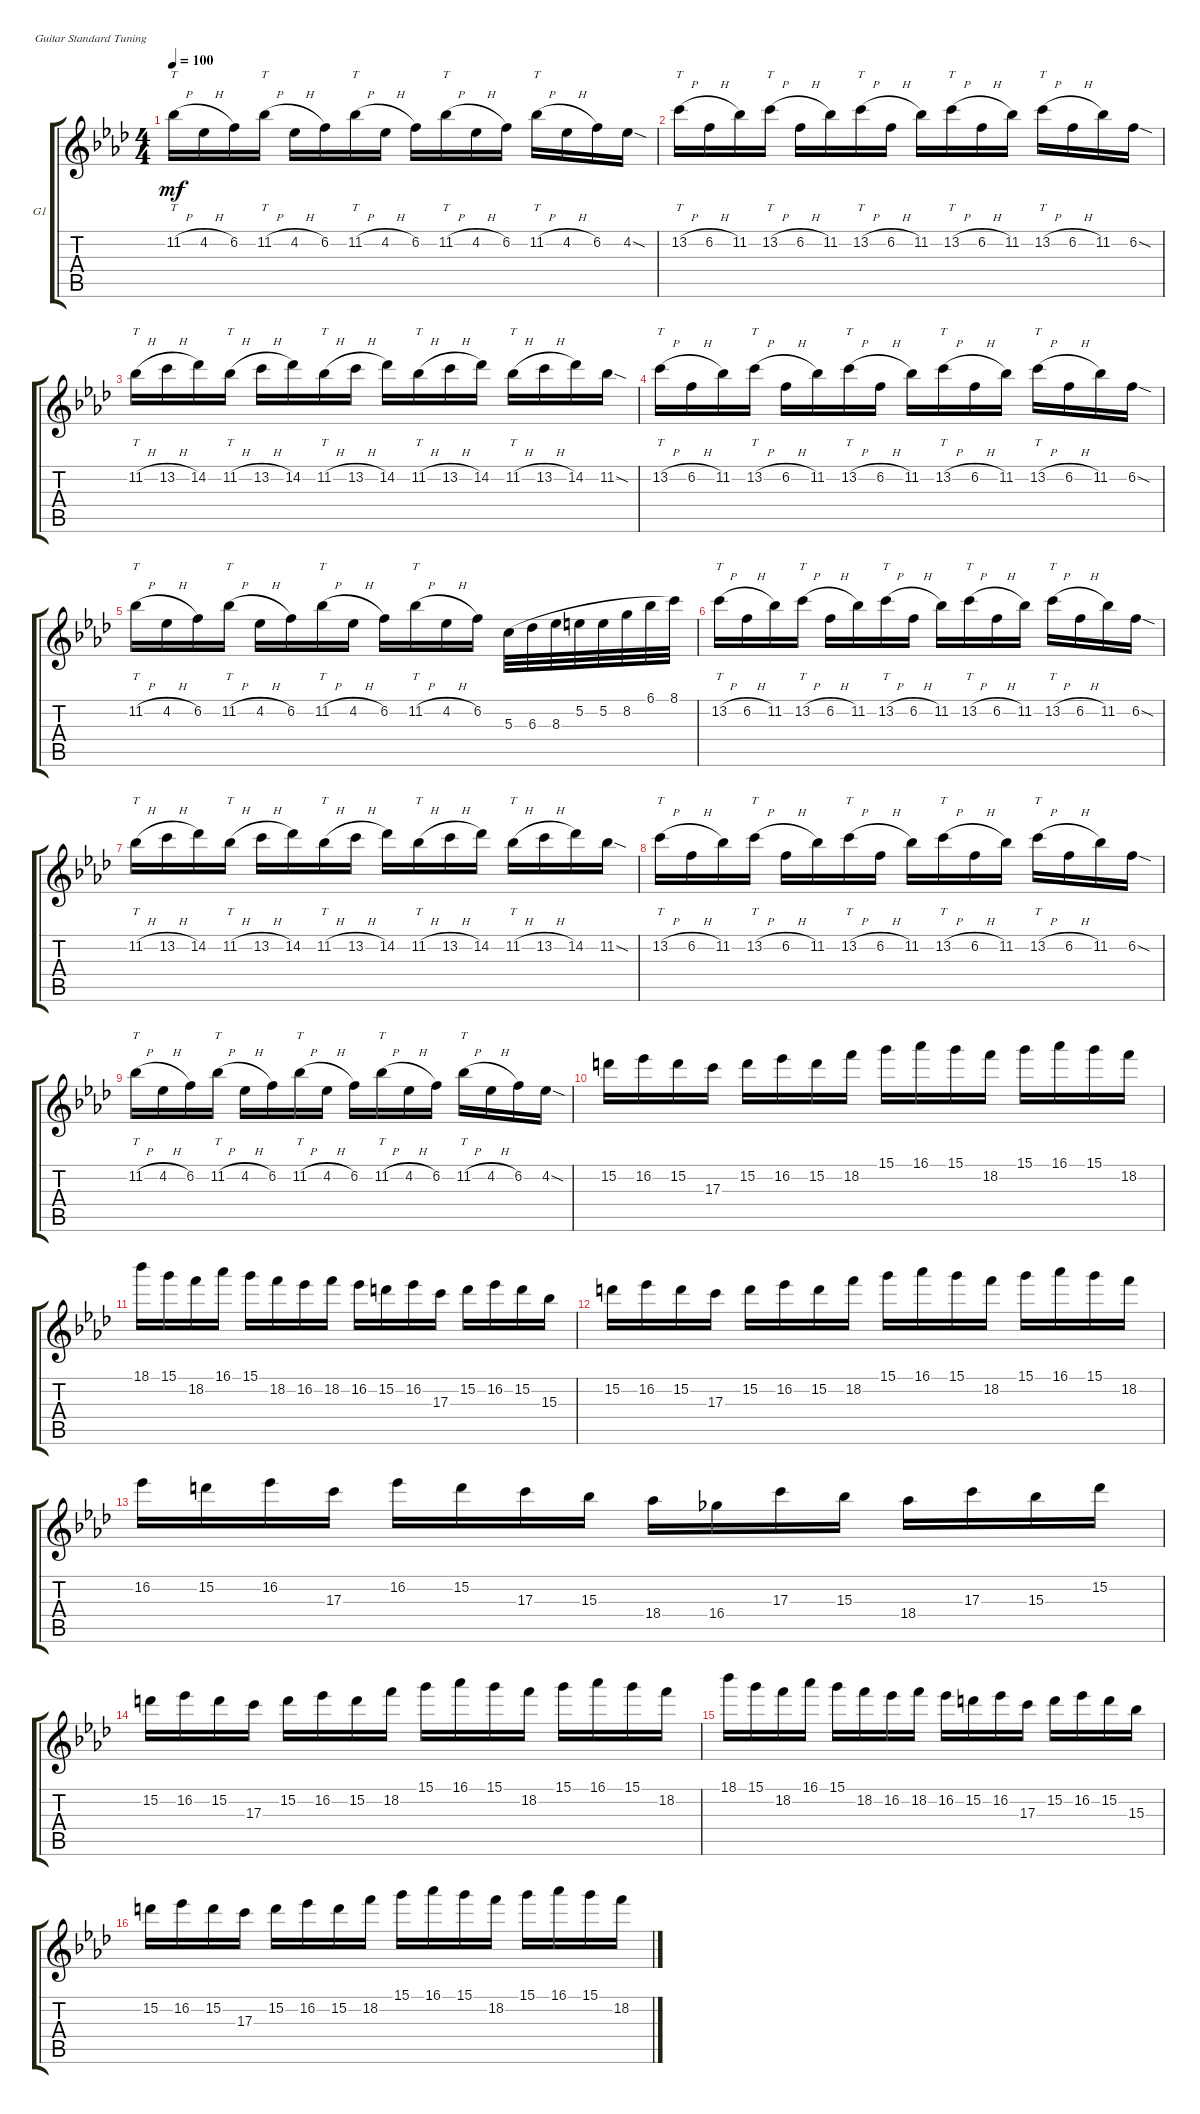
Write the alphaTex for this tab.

\defaultSystemsLayout 4
\bracketExtendMode groupsimilarinstruments
\firstSystemTrackNameOrientation horizontal
\otherSystemsTrackNameOrientation horizontal
\track ("Guitarra 1" "G1") {multiBarRest instrument acousticguitarsteel}
\staff {score tabs}
\tuning (E4 B3 G3 D3 A2 E2)
\ts (4 4)
\tempo 100
\clef g2
\ks fminor
11.2{h}.16{tt dy mf} 4.2{h}.16 6.2.16 11.2{h}.16{tt} 4.2{h}.16 6.2.16 11.2{h}.16{tt} 4.2{h}.16 6.2.16 11.2{h}.16{tt} 4.2{h}.16 6.2.16 11.2{h}.16{tt} 4.2{h}.16 6.2.16 4.2{sod}.16 |
13.2{h}.16{tt} 6.2{h}.16 11.2.16 13.2{h}.16{tt} 6.2{h}.16 11.2.16 13.2{h}.16{tt} 6.2{h}.16 11.2.16 13.2{h}.16{tt} 6.2{h}.16 11.2.16 13.2{h}.16{tt} 6.2{h}.16 11.2.16 6.2{sod}.16 |
11.2{h}.16{tt} 13.2{h}.16 14.2.16 11.2{h}.16{tt} 13.2{h}.16 14.2.16 11.2{h}.16{tt} 13.2{h}.16 14.2.16 11.2{h}.16{tt} 13.2{h}.16 14.2.16 11.2{h}.16{tt} 13.2{h}.16 14.2.16 11.2{sod}.16 |
13.2{h}.16{tt} 6.2{h}.16 11.2.16 13.2{h}.16{tt} 6.2{h}.16 11.2.16 13.2{h}.16{tt} 6.2{h}.16 11.2.16 13.2{h}.16{tt} 6.2{h}.16 11.2.16 13.2{h}.16{tt} 6.2{h}.16 11.2.16 6.2{sod}.16 |
11.2{h}.16{tt} 4.2{h}.16 6.2.16 11.2{h}.16{tt} 4.2{h}.16 6.2.16 11.2{h}.16{tt} 4.2{h}.16 6.2.16 11.2{h}.16{tt} 4.2{h}.16 6.2.16 5.3.32{legatoorigin} 6.3.32{legatoorigin} 8.3.32{legatoorigin} 5.2.32{legatoorigin} 5.2.32{legatoorigin} 8.2.32{legatoorigin} 6.1.32{legatoorigin} 8.1.32 |
13.2{h}.16{tt} 6.2{h}.16 11.2.16 13.2{h}.16{tt} 6.2{h}.16 11.2.16 13.2{h}.16{tt} 6.2{h}.16 11.2.16 13.2{h}.16{tt} 6.2{h}.16 11.2.16 13.2{h}.16{tt} 6.2{h}.16 11.2.16 6.2{sod}.16 |
11.2{h}.16{tt} 13.2{h}.16 14.2.16 11.2{h}.16{tt} 13.2{h}.16 14.2.16 11.2{h}.16{tt} 13.2{h}.16 14.2.16 11.2{h}.16{tt} 13.2{h}.16 14.2.16 11.2{h}.16{tt} 13.2{h}.16 14.2.16 11.2{sod}.16 |
13.2{h}.16{tt} 6.2{h}.16 11.2.16 13.2{h}.16{tt} 6.2{h}.16 11.2.16 13.2{h}.16{tt} 6.2{h}.16 11.2.16 13.2{h}.16{tt} 6.2{h}.16 11.2.16 13.2{h}.16{tt} 6.2{h}.16 11.2.16 6.2{sod}.16 |
11.2{h}.16{tt} 4.2{h}.16 6.2.16 11.2{h}.16{tt} 4.2{h}.16 6.2.16 11.2{h}.16{tt} 4.2{h}.16 6.2.16 11.2{h}.16{tt} 4.2{h}.16 6.2.16 11.2{h}.16{tt} 4.2{h}.16 6.2.16 4.2{sod}.16 |
15.2.16 16.2.16 15.2.16 17.3.16 15.2.16 16.2.16 15.2.16 18.2.16 15.1.16 16.1.16 15.1.16 18.2.16 15.1.16 16.1.16 15.1.16 18.2.16 |
18.1.16 15.1.16 18.2.16 16.1.16 15.1.16 18.2.16 16.2.16 18.2.16 16.2.16 15.2.16 16.2.16 17.3.16 15.2.16 16.2.16 15.2.16 15.3.16 |
15.2.16 16.2.16 15.2.16 17.3.16 15.2.16 16.2.16 15.2.16 18.2.16 15.1.16 16.1.16 15.1.16 18.2.16 15.1.16 16.1.16 15.1.16 18.2.16 |
16.2.16 15.2.16 16.2.16 17.3.16 16.2.16 15.2.16 17.3.16 15.3.16 18.4.16 16.4.16 17.3.16 15.3.16 18.4.16 17.3.16 15.3.16 15.2.16 |
15.2.16 16.2.16 15.2.16 17.3.16 15.2.16 16.2.16 15.2.16 18.2.16 15.1.16 16.1.16 15.1.16 18.2.16 15.1.16 16.1.16 15.1.16 18.2.16 |
18.1.16 15.1.16 18.2.16 16.1.16 15.1.16 18.2.16 16.2.16 18.2.16 16.2.16 15.2.16 16.2.16 17.3.16 15.2.16 16.2.16 15.2.16 15.3.16 |
15.2.16 16.2.16 15.2.16 17.3.16 15.2.16 16.2.16 15.2.16 18.2.16 15.1.16 16.1.16 15.1.16 18.2.16 15.1.16 16.1.16 15.1.16 18.2.16
